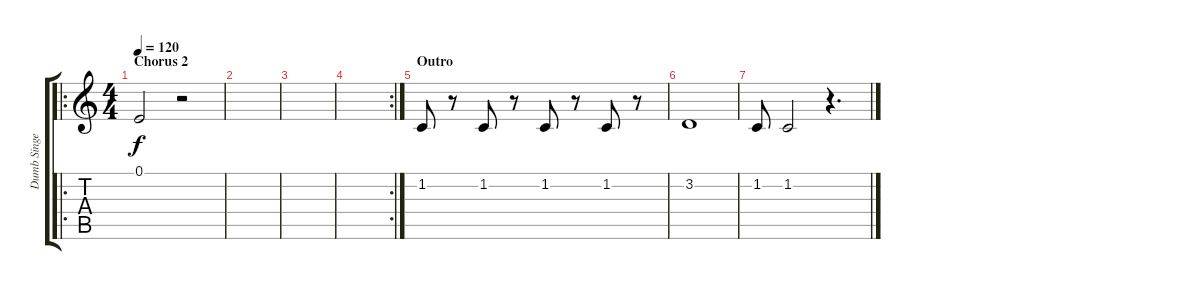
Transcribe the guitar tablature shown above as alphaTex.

\track ("Dumb Singer singing stupid stuff" "Dumb Singe") {instrument choiraahs}
\staff {score tabs}
\tuning (E4 B3 G3 D3 A2 E2) {hide}
\ro
\ts (4 4)
\section ("" "Chorus 2")
\tempo 120
\clef g2
\ks c
0.1.2{dy f} r.2 |
|
|
\rc 2
|
\section ("" "Outro")
1.2.8 r.8 1.2.8 r.8 1.2.8 r.8 1.2.8 r.8 |
3.2.1 |
1.2.8 1.2.2 r.4{d}
